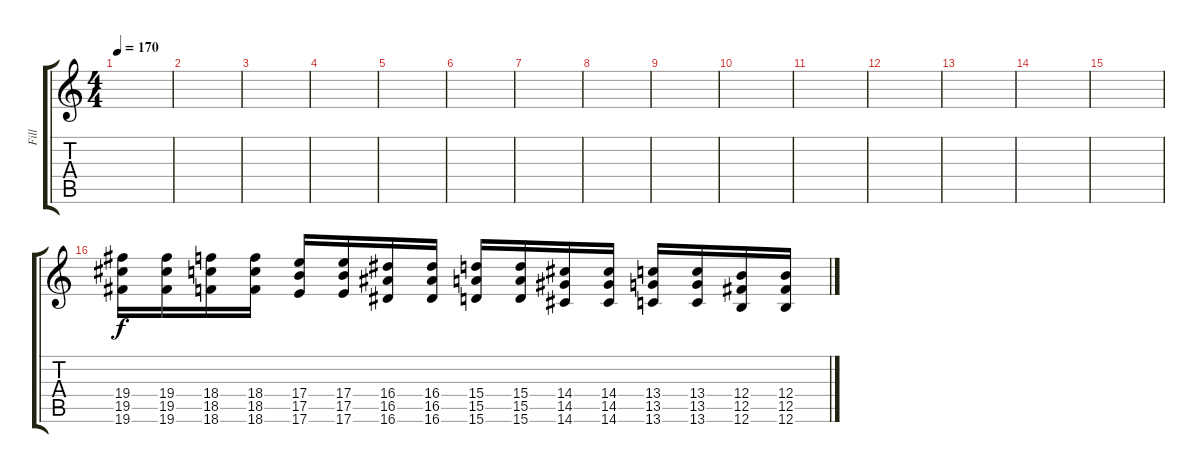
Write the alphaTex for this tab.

\track ("Fill" "Fill") {instrument electricguitarclean}
\staff {score tabs}
\tuning (Db4 Ab3 E3 B2 Gb2 B1) {hide}
\ts (4 4)
\tempo 170
\clef g2
\ks c
|
|
|
|
|
|
|
|
|
|
|
|
|
|
|
(19.4 19.5 19.6).16{instrument guitarfretnoise} (19.4 19.5 19.6).16 (18.4 18.5 18.6).16 (18.4 18.5 18.6).16 (17.4 17.5 17.6).16 (17.4 17.5 17.6).16 (16.4 16.5 16.6).16 (16.4 16.5 16.6).16 (15.4 15.5 15.6).16 (15.4 15.5 15.6).16 (14.4 14.5 14.6).16 (14.4 14.5 14.6).16 (13.4 13.5 13.6).16 (13.4 13.5 13.6).16 (12.4 12.5 12.6).16 (12.4 12.5 12.6).16
